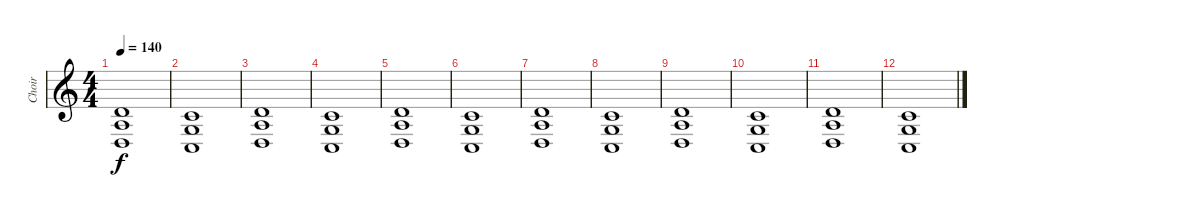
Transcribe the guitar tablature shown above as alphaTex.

\track ("Choir" "Choir") {instrument choiraahs}
\staff {score}
\tuning (E4 B3 G3 D3 A2 D2) {hide}
\ts (4 4)
\tempo 140
\clef g2
\ks c
(3.2 2.3 0.4).1{dy f} |
(1.2 0.3 3.5).1 |
(3.2 2.3 0.4).1 |
(1.2 0.3 3.5).1 |
(3.2 2.3 0.4).1 |
(1.2 0.3 3.5).1 |
(3.2 2.3 0.4).1 |
(1.2 0.3 3.5).1 |
(3.2 2.3 0.4).1 |
(1.2 0.3 3.5).1 |
(3.2 2.3 0.4).1 |
(1.2 0.3 3.5).1
